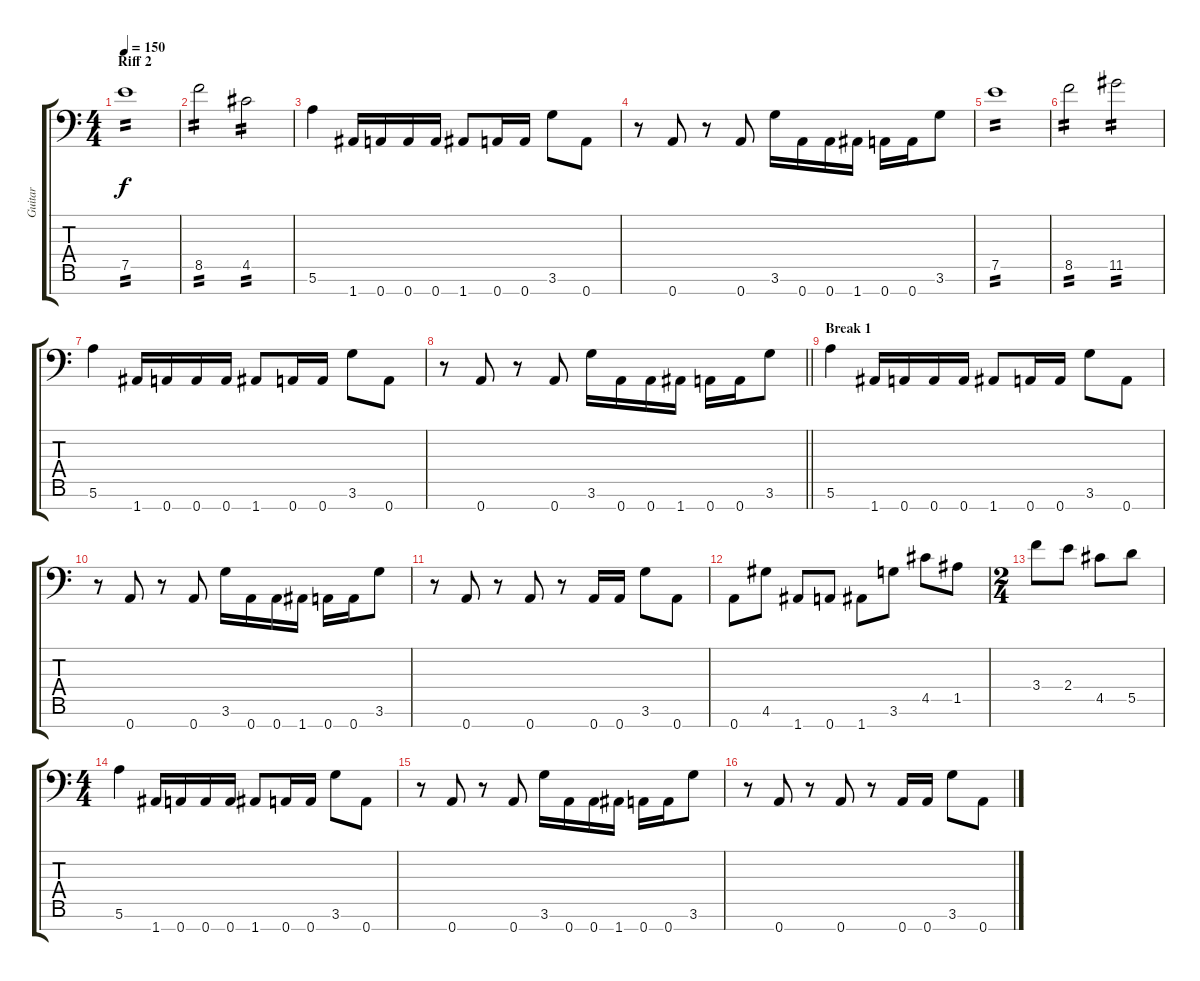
\track ("Guitar" "Guitar") {instrument distortionguitar}
\staff {score tabs}
\tuning (E4 B3 G3 D3 A2 E2 A1) {hide}
\ts (4 4)
\section ("" "Riff 2")
\tempo 150
\clef f4
\ks c
7.5.1{tp 2 dy f} |
8.5.2{tp 2} 4.5.2{tp 2} |
5.6.4 1.7.16 0.7.16 0.7.16 0.7.16 1.7.8 0.7.16 0.7.16 3.6.8 0.7.8 |
r.8 0.7.8 r.8 0.7.8 3.6.16 0.7.16 0.7.16 1.7.16 0.7.16 0.7.16 3.6.8 |
7.5.1{tp 2} |
8.5.2{tp 2} 11.5.2{tp 2} |
5.6.4 1.7.16 0.7.16 0.7.16 0.7.16 1.7.8 0.7.16 0.7.16 3.6.8 0.7.8 |
\barLineRight lightlight
r.8 0.7.8 r.8 0.7.8 3.6.16 0.7.16 0.7.16 1.7.16 0.7.16 0.7.16 3.6.8 |
\section ("" "Break 1")
5.6.4 1.7.16 0.7.16 0.7.16 0.7.16 1.7.8 0.7.16 0.7.16 3.6.8 0.7.8 |
r.8 0.7.8 r.8 0.7.8 3.6.16 0.7.16 0.7.16 1.7.16 0.7.16 0.7.16 3.6.8 |
r.8 0.7.8 r.8 0.7.8 r.8 0.7.16 0.7.16 3.6.8 0.7.8 |
0.7.8 4.6.8 1.7.8 0.7.8 1.7.8 3.6.8 4.5.8 1.5.8 |
\ts (2 4)
3.4.8 2.4.8 4.5.8 5.5.8 |
\ts (4 4)
5.6.4 1.7.16 0.7.16 0.7.16 0.7.16 1.7.8 0.7.16 0.7.16 3.6.8 0.7.8 |
r.8 0.7.8 r.8 0.7.8 3.6.16 0.7.16 0.7.16 1.7.16 0.7.16 0.7.16 3.6.8 |
r.8 0.7.8 r.8 0.7.8 r.8 0.7.16 0.7.16 3.6.8 0.7.8
